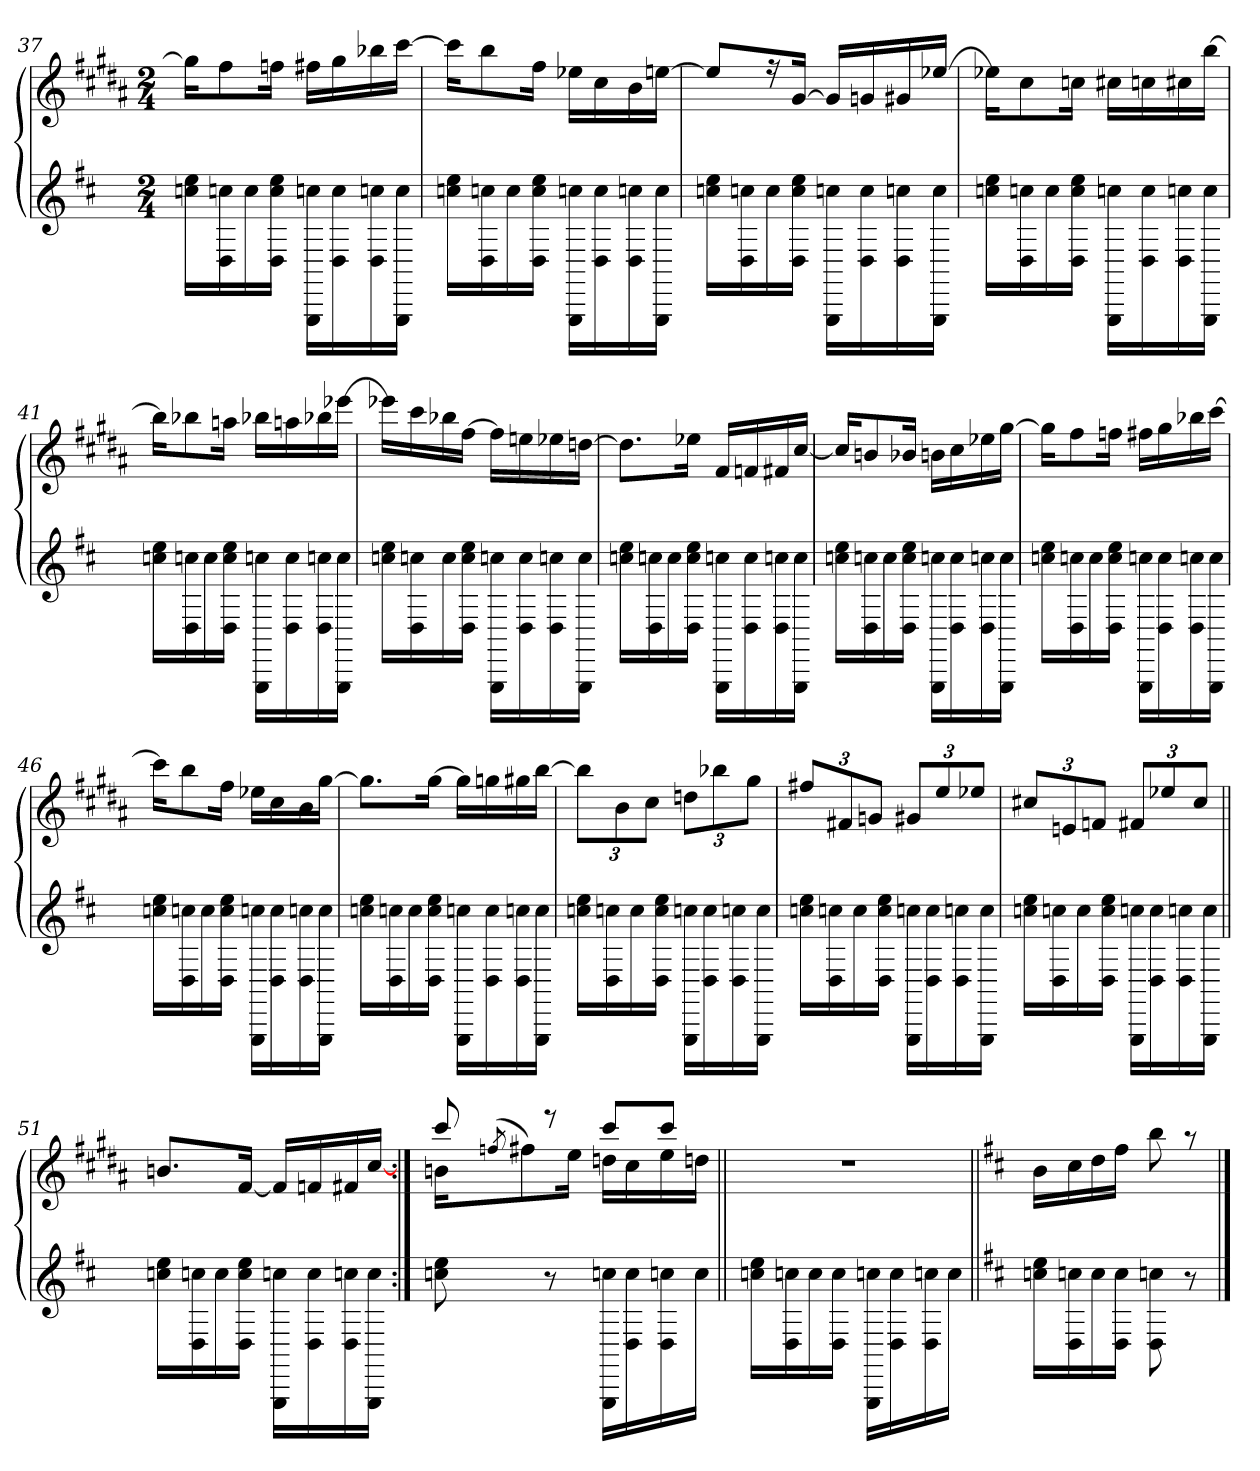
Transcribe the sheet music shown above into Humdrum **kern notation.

**kern	**kern
*part2	*part1
*staff2	*staff1
*clefG2	*clefG2
*ITrd-7c-12	*
*k[f#c#]	*k[f#c#g#d#a#]
*D:	*B:
*M2/4	*M2/4
=37	=37
*	*^
16cccn\ 16eee\LL	16gg#\KL]	2ryy
16d\ 16cccn\	8ff#\	.
16ccc\	.	.
16d\ 16ccc\ 16eee\JJ	16ffn\Jk	.
16GG\ 16cccn\LL	16ff#X\LL	.
16d\ 16ccc\	16gg#\	.
16d\ 16cccn\	16bb-X\	.
16GG\ 16ccc\JJ	[<16ccc#\JJ	.
=38	=38	=38
16cccn\ 16eee\LL	16ccc#\KL]	4ryy
16d\ 16cccn\	8bb\	.
16ccc\	.	.
16d\ 16ccc\ 16eee\JJ	16ff#\Jk	.
16GG\ 16cccn\LL	16ee-X\LL	4ryy
16d\ 16ccc\	16cc#\	.
16d\ 16cccn\	16b\	.
16GG\ 16ccc\JJ	[<16een\JJ	.
!!LO:LB:g=z	!!
=39	=39	=39
16cccn\ 16eee\LL	8een/L]	2ryy
16d\ 16cccn\	.	.
16ccc\	16r	.
16d\ 16ccc\ 16eee\JJ	[>16g#/Jk	.
16GG\ 16cccn\LL	16g#/LL]	.
16d\ 16ccc\	16gn/	.
16d\ 16cccn\	16g#X/	.
16GG\ 16ccc\JJ	[>16ee-X/JJ	.
=40	=40	=40
16cccn\ 16eee\LL	16ee-X\KL]	2ryy
16d\ 16cccn\	8cc#\	.
16ccc\	.	.
16d\ 16ccc\ 16eee\JJ	16ccn\Jk	.
16GG\ 16cccn\LL	16cc#X\LL	.
16d\ 16ccc\	16ccn\	.
16d\ 16cccn\	16cc#X\	.
16GG\ 16ccc\JJ	[<16bb\JJ	.
=41	=41	=41
16cccn\ 16eee\LL	16bb\KL]	2ryy
16d\ 16cccn\	8bb-X\	.
16ccc\	.	.
16d\ 16ccc\ 16eee\JJ	16aan\Jk	.
16GG\ 16cccn\LL	16bb-X\LL	.
16d\ 16ccc\	16aan\	.
16d\ 16cccn\	16bb-X\	.
16GG\ 16ccc\JJ	[<16eee-X\JJ	.
=42	=42	=42
16cccn\ 16eee\LL	16eee-X\LL]	2ryy
16d\ 16cccn\	16ccc#\	.
16ccc\	16bb-X\	.
16d\ 16ccc\ 16eee\JJ	[<16ff#\JJ	.
16GG\ 16cccn\LL	16ff#\LL]	.
16d\ 16ccc\	16een\	.
16d\ 16cccn\	16ee-X\	.
16GG\ 16ccc\JJ	[<16ddn\JJ	.
!!LO:LB:g=z	!!
=43	=43	=43
16cccn\ 16eee\LL	8.ddn\L]	4ryy
16d\ 16cccn\	.	.
16ccc\	.	.
16d\ 16ccc\ 16eee\JJ	16ee-X\Jk	.
16GG\ 16cccn\LL	16f#/LL	4ryy
16d\ 16ccc\	16fn/	.
16d\ 16cccn\	16f#X/	.
16GG\ 16ccc\JJ	[>16cc#/JJ	.
=44	=44	=44
16cccn\ 16eee\LL	16cc#/KL]	2ryy
16d\ 16cccn\	8bn/	.
16ccc\	.	.
16d\ 16ccc\ 16eee\JJ	16b-X/Jk	.
16GG\ 16cccn\LL	16bn\LL	.
16d\ 16ccc\	16cc#\	.
16d\ 16cccn\	16ee-X\	.
16GG\ 16ccc\JJ	[<16gg#\JJ	.
=45	=45	=45
16cccn\ 16eee\LL	16gg#\KL]	2ryy
16d\ 16cccn\	8ff#\	.
16ccc\	.	.
16d\ 16ccc\ 16eee\JJ	16ffn\Jk	.
16GG\ 16cccn\LL	16ff#X\LL	.
16d\ 16ccc\	16gg#\	.
16d\ 16cccn\	16bb-X\	.
16GG\ 16ccc\JJ	[<16ccc#\JJ	.
=46	=46	=46
16cccn\ 16eee\LL	16ccc#\KL]	2ryy
16d\ 16cccn\	8bb\	.
16ccc\	.	.
16d\ 16ccc\ 16eee\JJ	16ff#\Jk	.
16GG\ 16cccn\LL	16ee-X\LL	.
16d\ 16ccc\	16cc#\	.
16d\ 16cccn\	16b\	.
16GG\ 16ccc\JJ	[<16gg#\JJ	.
!!LO:LB:g=z	!!
=47	=47	=47
16cccn\ 16eee\LL	8.gg#\L]	2ryy
16d\ 16cccn\	.	.
16ccc\	.	.
16d\ 16ccc\ 16eee\JJ	[<16gg#\Jk	.
16GG\ 16cccn\LL	16gg#\LL]	.
16d\ 16ccc\	16ggn\	.
16d\ 16cccn\	16gg#X\	.
16GG\ 16ccc\JJ	[<16bb\JJ	.
=48	=48	=48
16cccn\ 16eee\LL	12bb\L]	4ryy
16d\ 16cccn\	.	.
.	12b\	.
16ccc\	.	.
.	12cc#\J	.
16d\ 16ccc\ 16eee\JJ	.	.
16GG\ 16cccn\LL	12ddn\L	4ryy
16d\ 16ccc\	.	.
.	12bb-X\	.
16d\ 16cccn\	.	.
.	12gg#\J	.
16GG\ 16ccc\JJ	.	.
=49	=49	=49
16cccn\ 16eee\LL	12ff#X/L	4ryy
16d\ 16cccn\	.	.
.	12f#X/	.
16ccc\	.	.
.	12gn/J	.
16d\ 16ccc\ 16eee\JJ	.	.
16GG\ 16cccn\LL	12g#X/L	4ryy
16d\ 16ccc\	.	.
.	12ee/	.
16d\ 16cccn\	.	.
.	12ee-X/J	.
16GG\ 16ccc\JJ	.	.
=50	=50	=50
16cccn\ 16eee\LL	12cc#X/L	4ryy
16d\ 16cccn\	.	.
.	12en/	.
16ccc\	.	.
.	12fn/J	.
16d\ 16ccc\ 16eee\JJ	.	.
16GG\ 16cccn\LL	12f#X/L	4ryy
16d\ 16ccc\	.	.
.	12ee-X/	.
16d\ 16cccn\	.	.
.	12cc#/J	.
16GG\ 16ccc\JJ	.	.
!!LO:LB:g=z	!!
=51||	=51||	=51||
16cccn\ 16eee\LL	8.bn/L	4ryy
16d\ 16cccn\	.	.
16ccc\	.	.
16d\ 16ccc\ 16eee\JJ	[>16f#/Jk	.
16GG\ 16cccn\LL	16f#/LL]	4ryy
16d\ 16ccc\	16fn/	.
16d\ 16cccn\	16f#X/	.
16GG\ 16ccc\JJ	[>16cc#/JJ	.
=52:|!	=52:|!	=52:|!
*	*	*^
8cccn\ 8eee\	16bn\KL	8ryy	8ccc#!/
.	(<8qffn/	.	.
.	8ff#X\)	.	.
8r	.	8ryy	8rddd
.	16ee\Jk	.	.
16GG\ 16cccn\LL	16ddn\LL	4ryy	8ccc#!/L
16d\ 16ccc\	16cc#\	.	.
16d\ 16cccn\	16ee\	.	8ccc#!/J
16ccc\JJ	16ddn\JJ	.	.
*	*v	*v	*v
=52X522||	=52X522||
16cccn\ 16eee\LL	2r
16d\ 16cccn\	.
16ccc\	.
16d\ 16ccc\JJ	.
16GG\ 16cccn\LL	.
16d\ 16ccc\	.
16d\ 16cccn\	.
16ccc\JJ	.
=53||	=53||
*	*k[f#c#]
*	*D:
*	*^
16cccn\ 16eee\LL	16b\LL	2ryy
16d\ 16cccn\	16cc#\	.
16ccc\	16dd\	.
16d\ 16ccc\JJ	16ff#\JJ	.
8d\ 8cccn\	8bb\	.
8r	8raa	.
*	*v	*v
==	==
*-	*-
